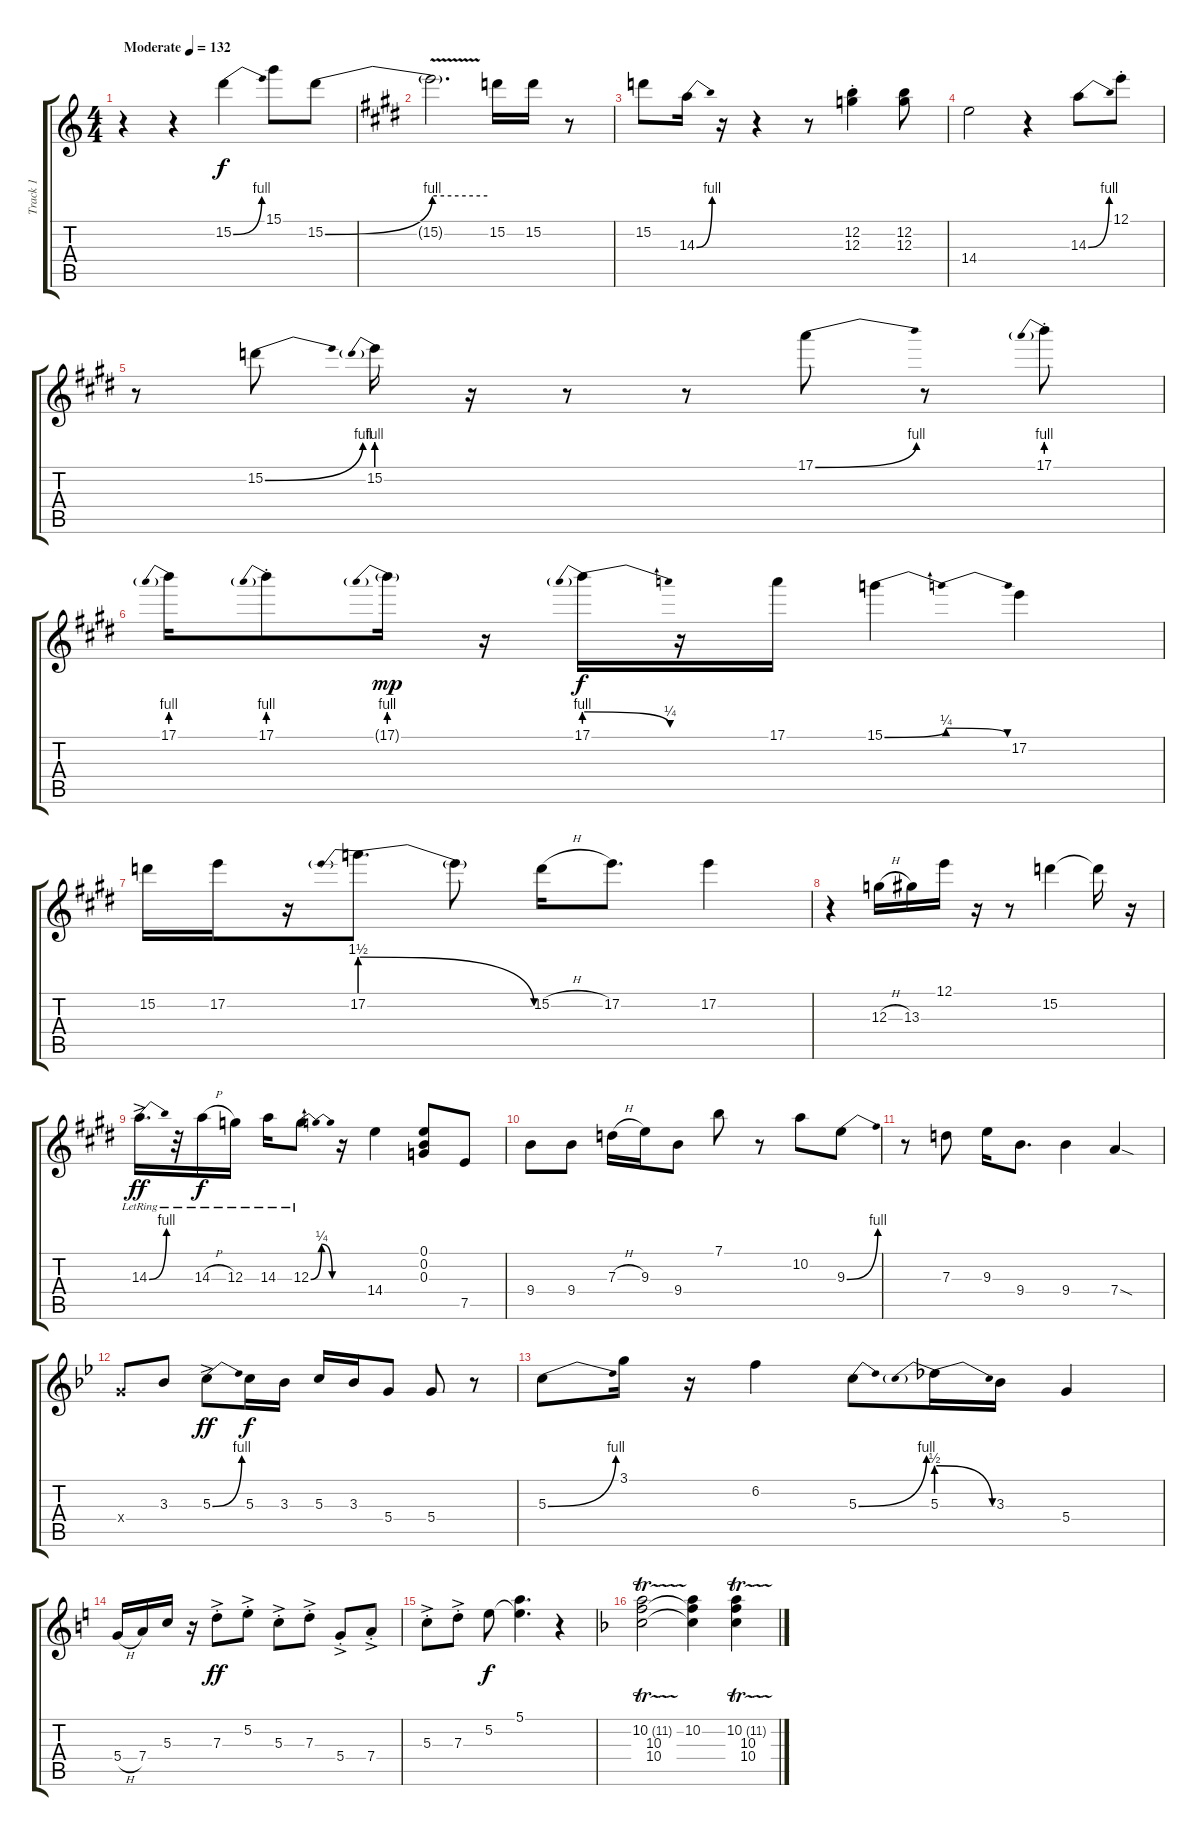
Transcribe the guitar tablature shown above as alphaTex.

\track ("Track 1" "Track 1") {instrument distortionguitar}
\staff {score tabs}
\tuning (E4 B3 G3 D3 A2 E2) {hide}
\ts (4 4)
\tempo (132 "Moderate")
\clef g2
\ks c
r.4{dy f instrument distortionguitar} r.4 15.2{be (bend 0 0 60 4)}.4 15.1.8 15.2{be (bend 0 0 60 4)}.8 |
\ks e
15.2{be (hold 0 4 60 4) v t}.2{d} 15.2.16 15.2.16 r.8 |
15.2.8 14.3{be (bend 0 0 60 4)}.16 r.16 r.4 r.8 (12.2{st} 12.3{st}).4 (12.2 12.3).8 |
14.4.2 r.4 14.3{be (bend 0 0 60 4)}.8 12.1{st}.8 |
r.8 15.2{be (bend 0 0 60 4)}.8 15.2{be (prebend 0 4 60 4)}.16 r.16 r.8 r.8 17.1{be (bend 0 0 60 4)}.8 r.8 17.1{be (prebend 0 4 60 4) st}.8 |
17.1{be (prebend 0 4 60 4)}.16 17.1{be (prebend 0 4 60 4) st}.8 17.1{be (prebend 0 4 60 4) g}.16{dy mp} r.16 17.1{be (prebendrelease 0 4 60 1)}.16{dy f} r.16 17.1.16 15.1{be (bendrelease 0 0 15 1 15 1 60 0)}.4 17.2.4 |
15.2.16 17.2.16 r.16 17.2{be (prebendrelease 0 6 60 0)}.8{d} 17.2{t}.8 15.2{h}.16 17.2.8{d} 17.2.4 |
r.4 12.3{h}.16 13.3.16 12.1.16 r.16 r.8 15.2.4 15.2{t}.16 r.16 |
14.3{be (bend 0 0 60 4) ac lr}.16{d dy ff} r.32 14.3{h lr}.16{dy f} 12.3{lr}.16 14.3{lr}.16 12.3{be (bendrelease 0 0 30 1 30 1 60 0) lr}.8 r.16 14.4.4 (0.1 0.2 0.3).8 7.5.8 |
9.4.8 9.4.8 7.3{h}.16 9.3.16 9.4.8 7.1.8 r.8 10.2.8 9.3{be (bend 0 0 60 4)}.8 |
r.8 7.3.8 9.3.16 9.4.8{d} 9.4.4 7.4{sod}.4 |
\ks gminor
5.4{x}.8 3.3.8 5.3{be (bend 0 0 60 4) ac}.8{dy ff} 5.3.16{dy f} 3.3.16 5.3.16 3.3.16 5.4.8 5.4.8 r.8 |
5.3{be (bend 0 0 60 4)}.8 3.1.16 r.16 6.2.4 5.3{be (bend 0 0 60 4)}.8 5.3{be (prebendrelease 0 2 60 0)}.16 3.3.16 5.4.4 |
\ks aminor
5.4{h}.16 7.4.16 5.3.16 r.16 7.3{ac st}.8{dy ff} 5.2{ac st}.8 5.3{ac st}.8 7.3{ac st}.8 5.4{ac st}.8 7.4{ac st}.8 |
5.3{ac st}.8 7.3{ac st}.8 5.2.8{dy f} (5.1 5.2{t}).4{d} r.4 |
\ks f
(10.2{tr (11 16)} 10.3 10.4).2 (10.2 10.3{t} 10.4{t}).4 (10.2{tr (11 16)} 10.3 10.4).4
